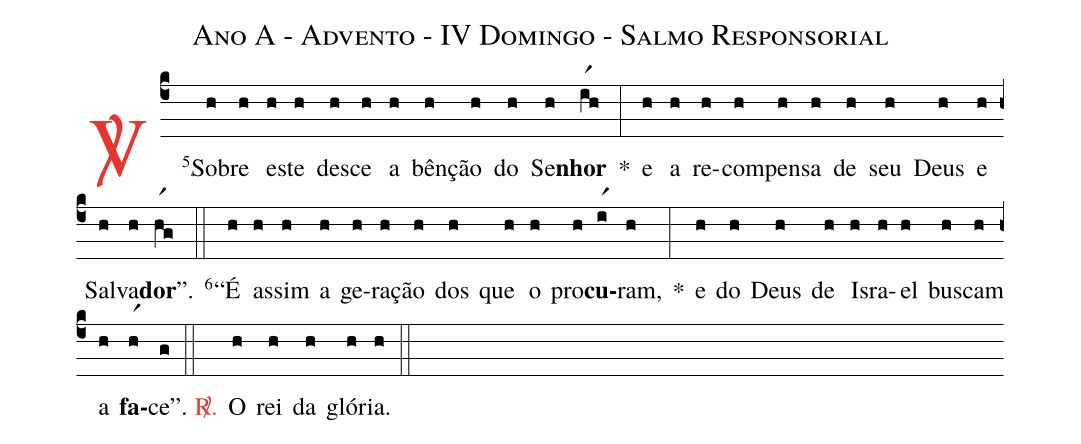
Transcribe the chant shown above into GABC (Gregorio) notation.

name: Ano A - Advento - IV Domingo - Salmo Responsorial;
%%
(c4)

<c><sp>V/</sp>.</c>() <v>\VSup{5}</v>So(h)bre(h) es(h)te(h) des(h)ce(h) a(h) bên(h)ção(h) do(h) Se(h)<b>nhor</b>(ir1h) *(:)
e(h) a(h) re(h)com(h)pen(h)sa(h) de(h) seu(h) Deus(h) e(h) Sal(h)va(h)<b>dor</b>''.(hr1g)

(::)

<v>\VSup{6}</v>``É(h) as(h)sim(h) a(h) ge(h)ra(h)ção(h) dos(h) que(h) o(h) pro(h)<b>cu</b>(ir1)ram,(h) *(:)
e(h) do(h) Deus(h) de(h) Is(h)ra(h)el(h) bus(h)cam(h) a(h) <b>fa</b>(hr1)ce''.(g)

(::)

<c><sp>R/</sp>.</c>() O(h) rei(h) da(h) gló(h)ria.(h)

(::)
